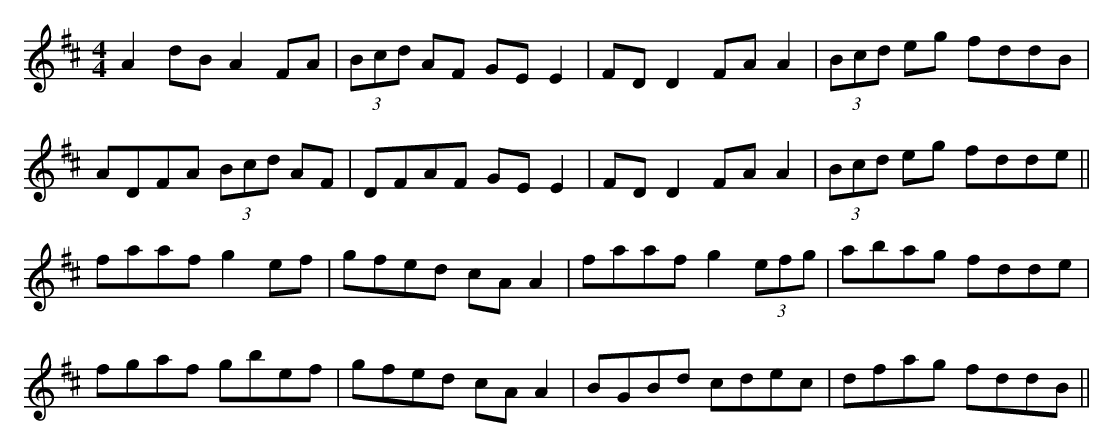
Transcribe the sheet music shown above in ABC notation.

X:1
M:4/4
K:D
A2 dB A2 FA|(3Bcd AF GE E2|FD D2 FA A2|(3Bcd eg fddB|
ADFA (3Bcd AF|DFAF GE E2|FD D2 FA A2|(3Bcd eg fdde||
faaf g2 ef|gfed cA A2|faaf g2 (3efg|abag fdde|
fgaf gbef|gfed cAA2|BGBd cdec|dfag fddB||
